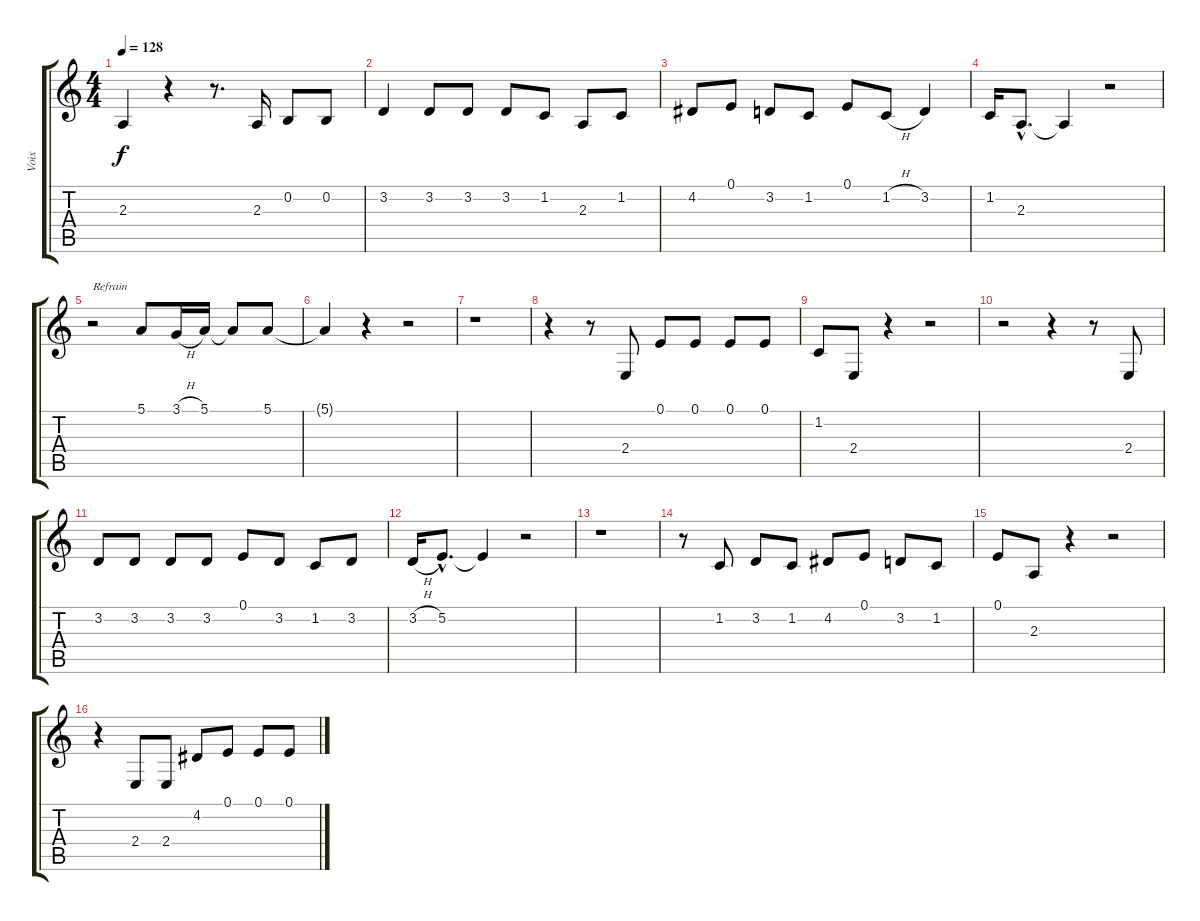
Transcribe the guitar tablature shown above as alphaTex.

\track ("Voix" "Voix") {instrument accordion}
\staff {score tabs}
\tuning (E4 B3 G3 D3 A2 E2) {hide}
\ts (4 4)
\tempo 128
\clef g2
\ks c
2.3{t}.4{dy f} r.4 r.8{d} 2.3.16 0.2.8 0.2.8 |
3.2.4 3.2.8 3.2.8 3.2.8 1.2.8 2.3.8 1.2.8 |
4.2.8 0.1.8 3.2.8 1.2.8 0.1.8 1.2{h}.8 3.2.4 |
1.2.16 2.3{hac}.8{d} 2.3{t}.4 r.2 |
r.2{txt "Refrain"} 5.1.8 3.1{h}.16 5.1.16 5.1{t}.8 5.1.8 |
5.1{t}.4 r.4 r.2 |
r.1 |
r.4 r.8 2.4.8 0.1.8 0.1.8 0.1.8 0.1.8 |
1.2.8 2.4.8 r.4 r.2 |
r.2 r.4 r.8 2.4.8 |
3.2.8 3.2.8 3.2.8 3.2.8 0.1.8 3.2.8 1.2.8 3.2.8 |
3.2{h}.16 5.2{hac}.8{d} 5.2{t}.4 r.2 |
r.1 |
r.8 1.2.8 3.2.8 1.2.8 4.2.8 0.1.8 3.2.8 1.2.8 |
0.1.8 2.3.8 r.4 r.2 |
r.4 2.4.8 2.4.8 4.2.8 0.1.8 0.1.8 0.1.8
